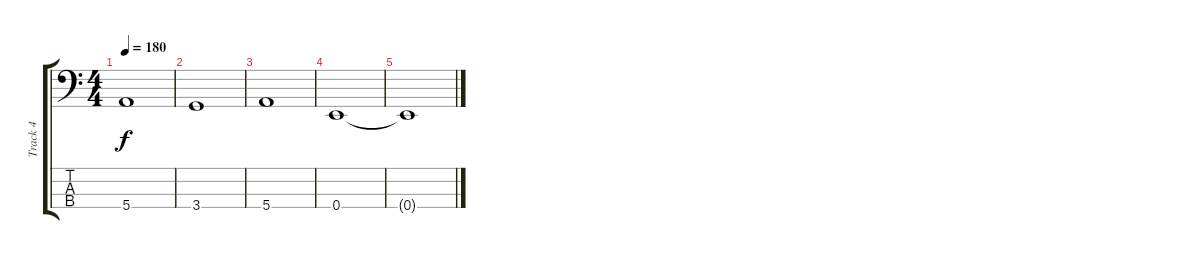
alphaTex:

\track ("Track 4" "Track 4") {instrument electricbassfinger}
\staff {score tabs}
\tuning (G2 D2 A1 E1) {hide}
\ts (4 4)
\tempo 180
\clef f4
\ks c
5.4.1{dy f} |
3.4.1 |
5.4.1 |
0.4.1 |
0.4{t}.1
